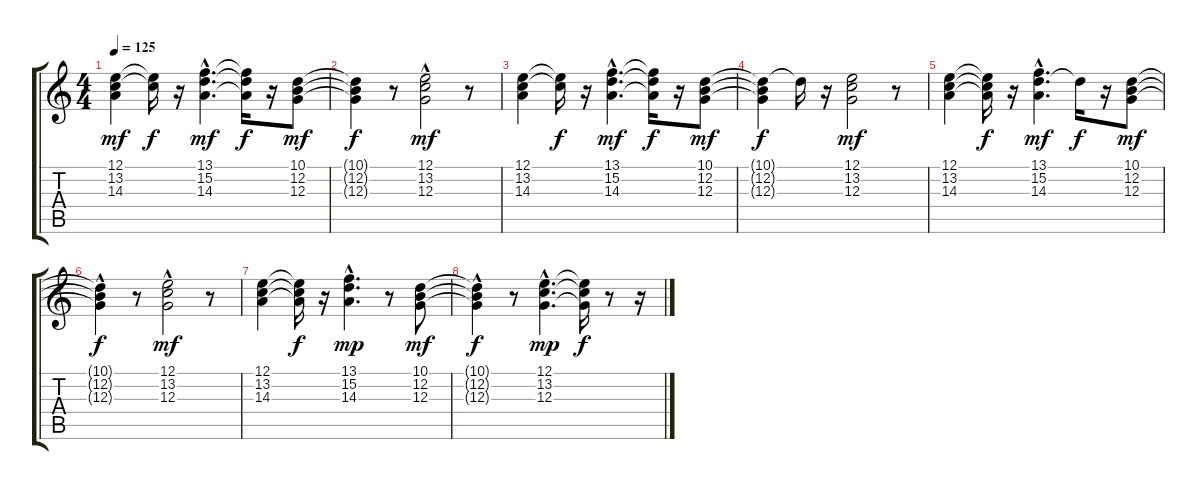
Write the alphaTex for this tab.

\track "" {instrument fx5brightness}
\staff {score tabs}
\tuning (E4 B3 G3 D3 A2 E2) {hide}
\ts (4 4)
\tempo 125
\clef g2
\ks c
(12.1 13.2 14.3).4{dy mf} (12.1{t} 13.2{t}).16{dy f} r.16 (13.1{hac} 15.2{hac} 14.3{hac}).4{d dy mf} (13.1{t} 15.2{t} 14.3{t}).16{dy f} r.16 (10.1 12.2 12.3).8{dy mf} |
(10.1{t} 12.2{t} 12.3{t}).4{dy f} r.8 (12.1 13.2{hac} 12.3).2{dy mf} r.8 |
(12.1 13.2 14.3).4{volume 10} (12.1{t} 13.2{t}).16{dy f} r.16 (13.1{hac} 15.2{hac} 14.3{hac}).4{d dy mf volume 9} (13.1{t} 15.2{t} 14.3{t}).16{dy f} r.16 (10.1 12.2 12.3).8{dy mf volume 8} |
(10.1{t} 12.2{t} 12.3{t}).4{dy f} 10.1{t}.16 r.16 (12.1 13.2 12.3).2{dy mf volume 8} r.8 |
(12.1 13.2 14.3).4{volume 7} (12.1{t} 13.2{t} 14.3{t}).16{dy f} r.16 (13.1{hac} 15.2{hac} 14.3{hac}).4{d dy mf volume 6} 15.2{t}.16{dy f} r.16 (10.1 12.2 12.3).8{dy mf volume 5} |
(10.1{t} 12.2{hac t} 12.3{t}).4{dy f} r.8 (12.1 13.2 12.3{hac}).2{dy mf volume 4} r.8 |
(12.1 13.2 14.3).4{volume 3} (12.1{t} 13.2{t} 14.3{t}).16{dy f} r.16 (13.1{hac} 15.2{hac} 14.3{hac}).4{d dy mp volume 3} r.8 (10.1 12.2 12.3).8{dy mf volume 2} |
(10.1{t} 12.2{hac t} 12.3{t}).4{dy f} r.8 (12.1{hac} 13.2{hac} 12.3{hac}).4{d dy mp volume 1} (12.1{t} 13.2{t} 12.3{t}).16{dy f} r.8 r.16
